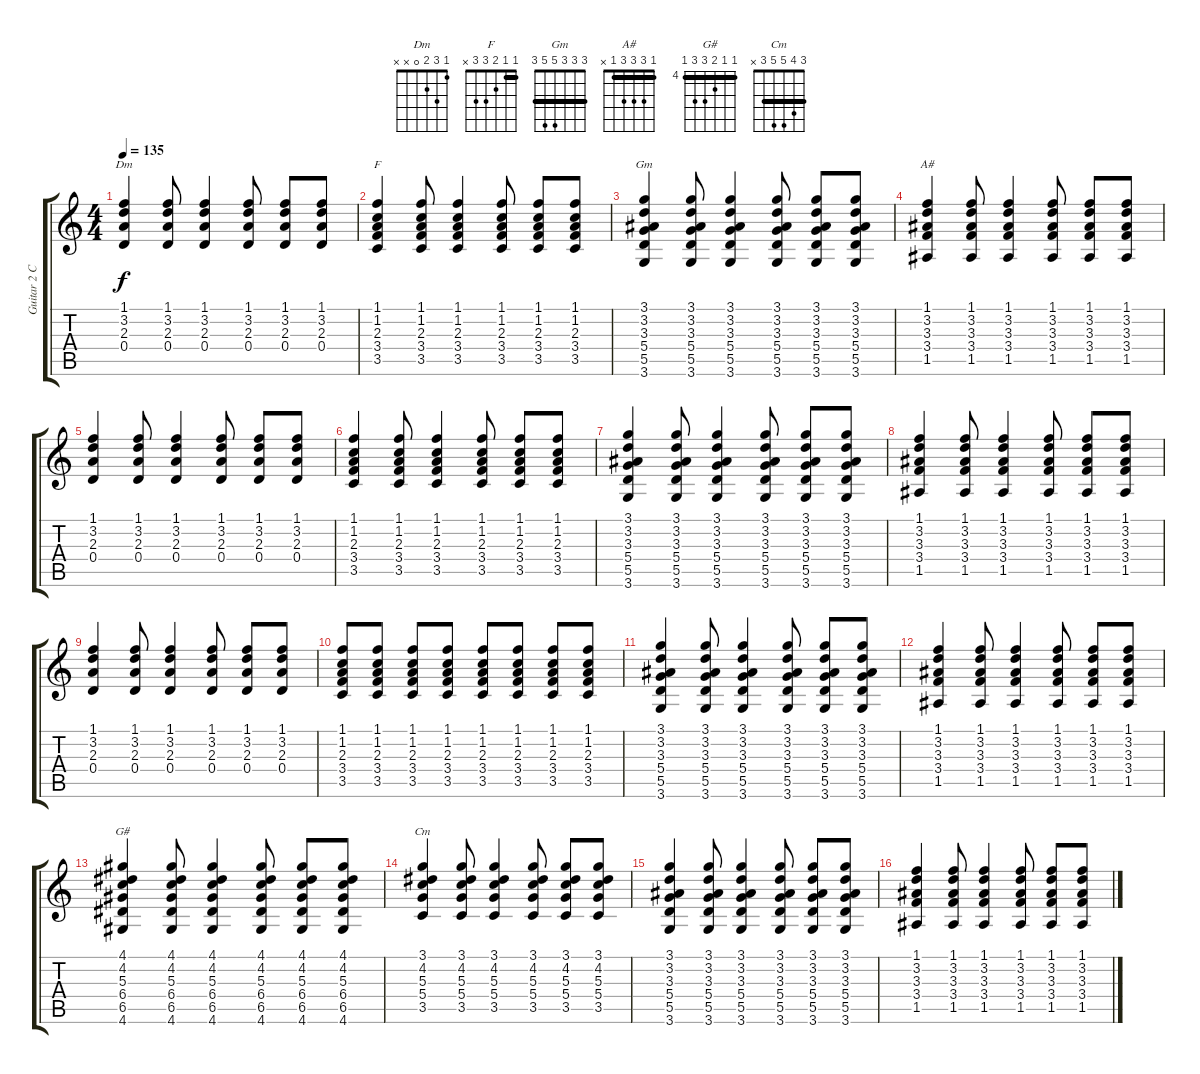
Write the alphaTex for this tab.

\track ("Guitar 2 Clean With Some Effect" "Guitar 2 C") {instrument electricguitarclean}
\staff {score tabs}
\tuning (E4 B3 G3 D3 A2 E2) {hide}
\chord ("Dm" 1 3 2 0 x x)
\chord ("F" 1 1 2 3 3 x) {barre 1}
\chord ("Gm" 3 3 3 5 5 3) {barre 3}
\chord ("A#" 1 3 3 3 1 x) {barre 1}
\chord ("G#" 4 4 5 6 6 4) {firstfret 4 barre 4}
\chord ("Cm" 3 4 5 5 3 x) {barre 3}
\ts (4 4)
\tempo 135
\clef g2
\ks c
(1.1 3.2 2.3 0.4).4{ch "Dm" dy f} (1.1 3.2 2.3 0.4).8 (1.1 3.2 2.3 0.4).4 (1.1 3.2 2.3 0.4).8 (1.1 3.2 2.3 0.4).8 (1.1 3.2 2.3 0.4).8 |
(1.1 1.2 2.3 3.4 3.5).4{ch "F"} (1.1 1.2 2.3 3.4 3.5).8 (1.1 1.2 2.3 3.4 3.5).4 (1.1 1.2 2.3 3.4 3.5).8 (1.1 1.2 2.3 3.4 3.5).8 (1.1 1.2 2.3 3.4 3.5).8 |
(3.1 3.2 3.3 5.4 5.5 3.6).4{ch "Gm"} (3.1 3.2 3.3 5.4 5.5 3.6).8 (3.1 3.2 3.3 5.4 5.5 3.6).4 (3.1 3.2 3.3 5.4 5.5 3.6).8 (3.1 3.2 3.3 5.4 5.5 3.6).8 (3.1 3.2 3.3 5.4 5.5 3.6).8 |
(1.1 3.2 3.3 3.4 1.5).4{ch "A#"} (1.1 3.2 3.3 3.4 1.5).8 (1.1 3.2 3.3 3.4 1.5).4 (1.1 3.2 3.3 3.4 1.5).8 (1.1 3.2 3.3 3.4 1.5).8 (1.1 3.2 3.3 3.4 1.5).8 |
(1.1 3.2 2.3 0.4).4 (1.1 3.2 2.3 0.4).8 (1.1 3.2 2.3 0.4).4 (1.1 3.2 2.3 0.4).8 (1.1 3.2 2.3 0.4).8 (1.1 3.2 2.3 0.4).8 |
(1.1 1.2 2.3 3.4 3.5).4 (1.1 1.2 2.3 3.4 3.5).8 (1.1 1.2 2.3 3.4 3.5).4 (1.1 1.2 2.3 3.4 3.5).8 (1.1 1.2 2.3 3.4 3.5).8 (1.1 1.2 2.3 3.4 3.5).8 |
(3.1 3.2 3.3 5.4 5.5 3.6).4 (3.1 3.2 3.3 5.4 5.5 3.6).8 (3.1 3.2 3.3 5.4 5.5 3.6).4 (3.1 3.2 3.3 5.4 5.5 3.6).8 (3.1 3.2 3.3 5.4 5.5 3.6).8 (3.1 3.2 3.3 5.4 5.5 3.6).8 |
(1.1 3.2 3.3 3.4 1.5).4 (1.1 3.2 3.3 3.4 1.5).8 (1.1 3.2 3.3 3.4 1.5).4 (1.1 3.2 3.3 3.4 1.5).8 (1.1 3.2 3.3 3.4 1.5).8 (1.1 3.2 3.3 3.4 1.5).8 |
(1.1 3.2 2.3 0.4).4 (1.1 3.2 2.3 0.4).8 (1.1 3.2 2.3 0.4).4 (1.1 3.2 2.3 0.4).8 (1.1 3.2 2.3 0.4).8 (1.1 3.2 2.3 0.4).8 |
(1.1 1.2 2.3 3.4 3.5).8 (1.1 1.2 2.3 3.4 3.5).8 (1.1 1.2 2.3 3.4 3.5).8 (1.1 1.2 2.3 3.4 3.5).8 (1.1 1.2 2.3 3.4 3.5).8 (1.1 1.2 2.3 3.4 3.5).8 (1.1 1.2 2.3 3.4 3.5).8 (1.1 1.2 2.3 3.4 3.5).8 |
(3.1 3.2 3.3 5.4 5.5 3.6).4 (3.1 3.2 3.3 5.4 5.5 3.6).8 (3.1 3.2 3.3 5.4 5.5 3.6).4 (3.1 3.2 3.3 5.4 5.5 3.6).8 (3.1 3.2 3.3 5.4 5.5 3.6).8 (3.1 3.2 3.3 5.4 5.5 3.6).8 |
(1.1 3.2 3.3 3.4 1.5).4 (1.1 3.2 3.3 3.4 1.5).8 (1.1 3.2 3.3 3.4 1.5).4 (1.1 3.2 3.3 3.4 1.5).8 (1.1 3.2 3.3 3.4 1.5).8 (1.1 3.2 3.3 3.4 1.5).8 |
(4.1 4.2 5.3 6.4 6.5 4.6).4{ch "G#"} (4.1 4.2 5.3 6.4 6.5 4.6).8 (4.1 4.2 5.3 6.4 6.5 4.6).4 (4.1 4.2 5.3 6.4 6.5 4.6).8 (4.1 4.2 5.3 6.4 6.5 4.6).8 (4.1 4.2 5.3 6.4 6.5 4.6).8 |
(3.1 4.2 5.3 5.4 3.5).4{ch "Cm"} (3.1 4.2 5.3 5.4 3.5).8 (3.1 4.2 5.3 5.4 3.5).4 (3.1 4.2 5.3 5.4 3.5).8 (3.1 4.2 5.3 5.4 3.5).8 (3.1 4.2 5.3 5.4 3.5).8 |
(3.1 3.2 3.3 5.4 5.5 3.6).4 (3.1 3.2 3.3 5.4 5.5 3.6).8 (3.1 3.2 3.3 5.4 5.5 3.6).4 (3.1 3.2 3.3 5.4 5.5 3.6).8 (3.1 3.2 3.3 5.4 5.5 3.6).8 (3.1 3.2 3.3 5.4 5.5 3.6).8 |
(1.1 3.2 3.3 3.4 1.5).4 (1.1 3.2 3.3 3.4 1.5).8 (1.1 3.2 3.3 3.4 1.5).4 (1.1 3.2 3.3 3.4 1.5).8 (1.1 3.2 3.3 3.4 1.5).8 (1.1 3.2 3.3 3.4 1.5).8
